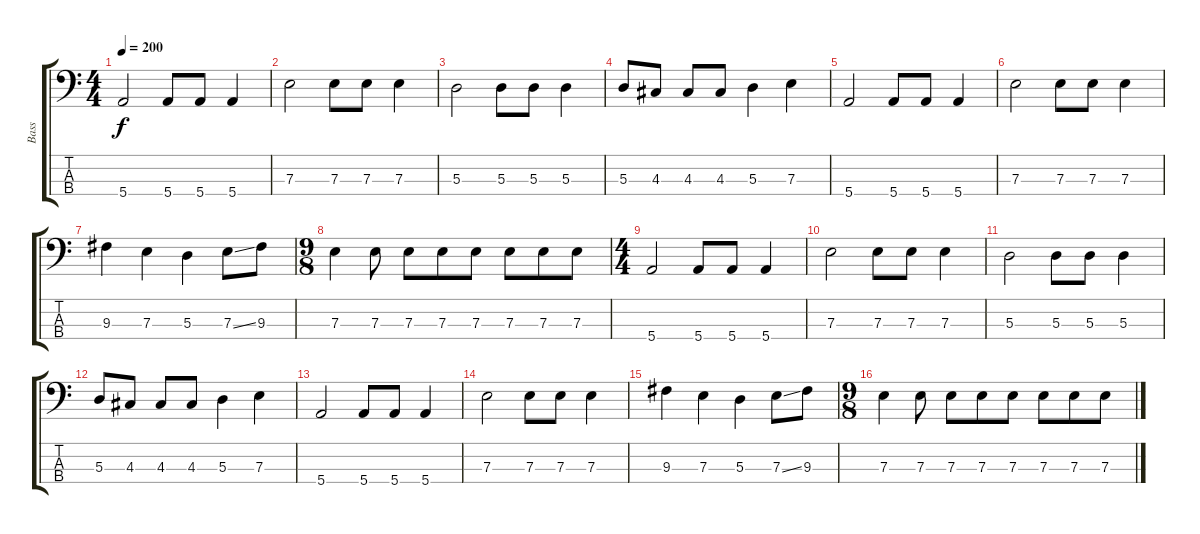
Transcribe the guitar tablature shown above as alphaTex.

\track ("Bass" "Bass") {instrument electricbassfinger}
\staff {score tabs}
\tuning (G2 D2 A1 E1) {hide}
\ts (4 4)
\tempo 200
\clef f4
\ks c
5.4.2{dy f instrument electricbassfinger} 5.4.8 5.4.8 5.4.4 |
7.3.2 7.3.8 7.3.8 7.3.4 |
5.3.2 5.3.8 5.3.8 5.3.4 |
5.3.8 4.3.8 4.3.8 4.3.8 5.3.4 7.3.4 |
5.4.2 5.4.8 5.4.8 5.4.4 |
7.3.2 7.3.8 7.3.8 7.3.4 |
9.3.4 7.3.4 5.3.4 7.3{ss}.8 9.3.8 |
\ts (9 8)
7.3.4 7.3.8 7.3.8 7.3.8 7.3.8 7.3.8 7.3.8 7.3.8 |
\ts (4 4)
5.4.2 5.4.8 5.4.8 5.4.4 |
7.3.2 7.3.8 7.3.8 7.3.4 |
5.3.2 5.3.8 5.3.8 5.3.4 |
5.3.8 4.3.8 4.3.8 4.3.8 5.3.4 7.3.4 |
5.4.2 5.4.8 5.4.8 5.4.4 |
7.3.2 7.3.8 7.3.8 7.3.4 |
9.3.4 7.3.4 5.3.4 7.3{ss}.8 9.3.8 |
\ts (9 8)
7.3.4 7.3.8 7.3.8 7.3.8 7.3.8 7.3.8 7.3.8 7.3.8
